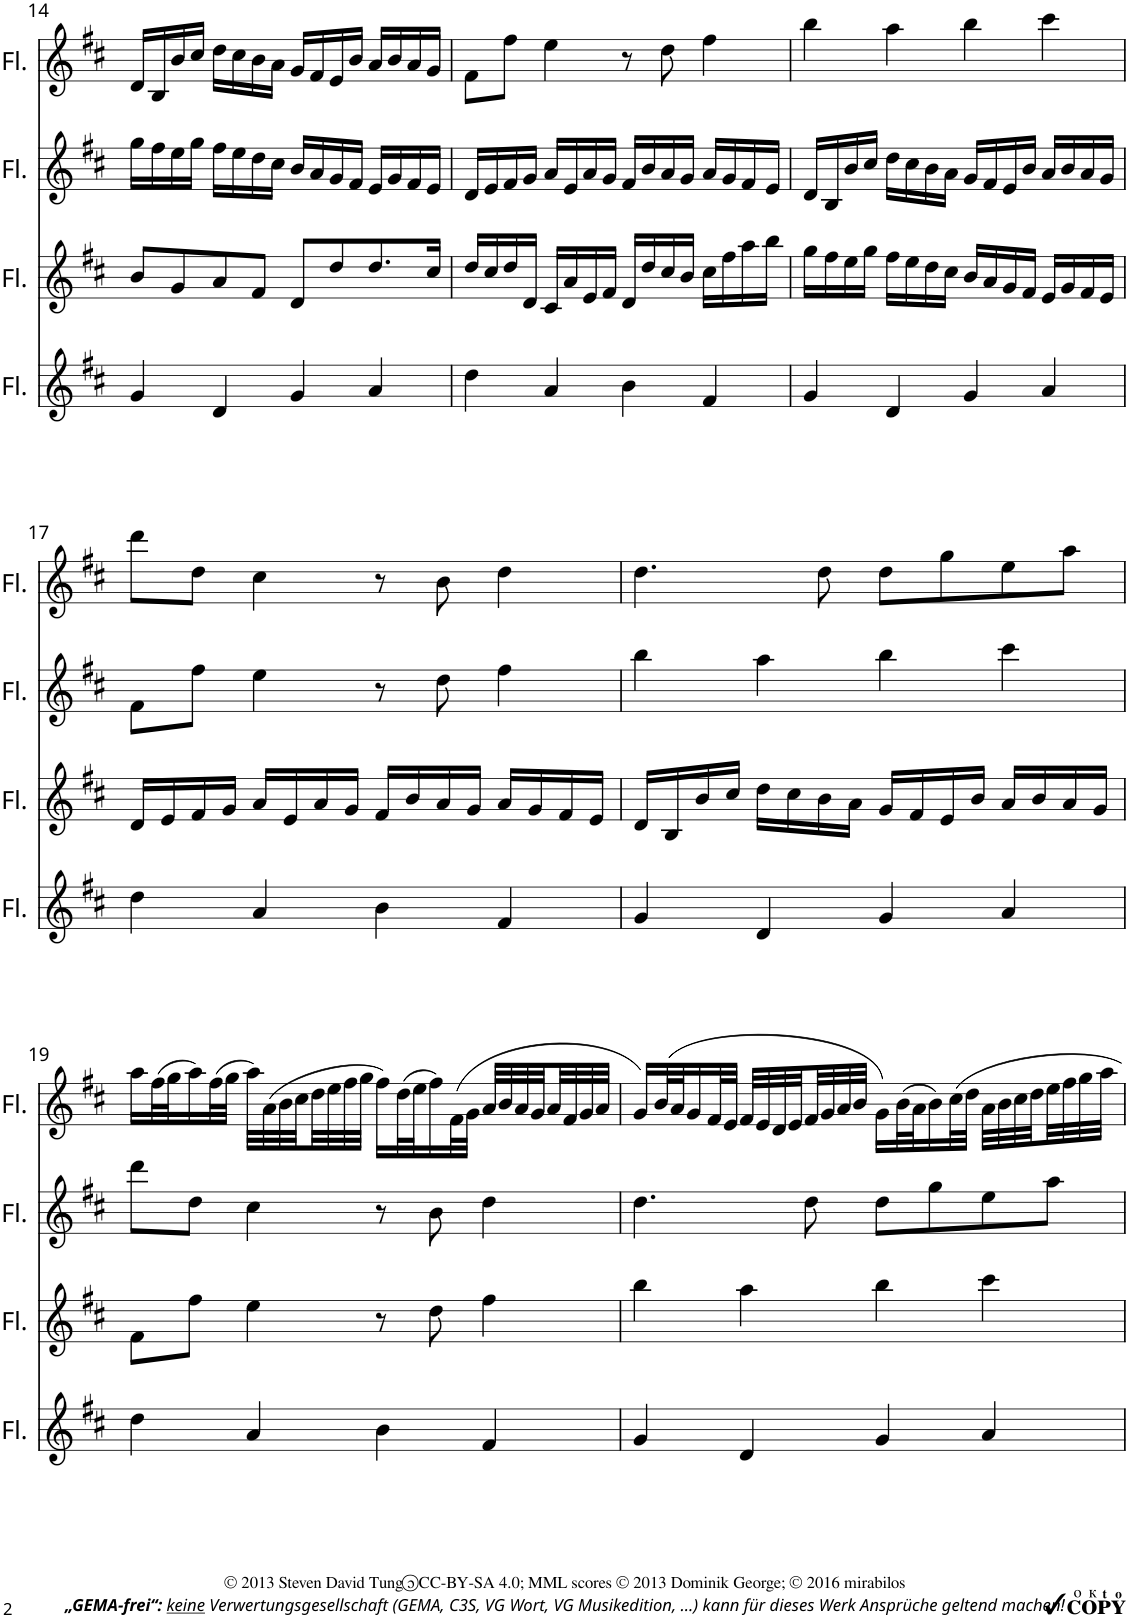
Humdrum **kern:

**kern	**kern	**kern	**kern
*part4	*part3	*part2	*part1
*staff4	*staff3	*staff2	*staff1
*I"Flöte	*I"Flöte	*I"Flöte	*I"Flöte
*I'Fl.	*I'Fl.	*I'Fl.	*I'Fl.
!!LO:PB:g=z
*clefG2	*clefG2	*clefG2	*clefG2
*k[f#c#]	*k[f#c#]	*k[f#c#]	*k[f#c#]
=14	=14	=14	=14
4g/	8b/L	16gg\LL	16d/LL
.	.	16ff#\	16B/
.	8g/	16ee\	16b/
.	.	16gg\JJ	16cc#/JJ
4d/	8a/	16ff#\LL	16dd\LL
.	.	16ee\	16cc#\
.	8f#/J	16dd\	16b\
.	.	16cc#\JJ	16a\JJ
4g/	8d/L	16b/LL	16g/LL
.	.	16a/	16f#/
.	8dd/	16g/	16e/
.	.	16f#/JJ	16b/JJ
4a/	8.dd/	16e/LL	16a/LL
.	.	16g/	16b/
.	.	16f#/	16a/
.	16cc#/Jk	16e/JJ	16g/JJ
=15	=15	=15	=15
4dd\	16dd/LL	16d/LL	8f#\L
.	16cc#/	16e/	.
.	16dd/	16f#/	8ff#\J
.	16d/JJ	16g/JJ	.
4a/	16c#/LL	16a/LL	4ee\
.	16a/	16e/	.
.	16e/	16a/	.
.	16f#/JJ	16g/JJ	.
4b\	16d/LL	16f#/LL	8r
.	16dd/	16b/	.
.	16cc#/	16a/	8dd\
.	16b/JJ	16g/JJ	.
4f#/	16cc#\LL	16a/LL	4ff#\
.	16ff#\	16g/	.
.	16aa\	16f#/	.
.	16bb\JJ	16e/JJ	.
=16	=16	=16	=16
4g/	16gg\LL	16d/LL	4bb\
.	16ff#\	16B/	.
.	16ee\	16b/	.
.	16gg\JJ	16cc#/JJ	.
4d/	16ff#\LL	16dd\LL	4aa\
.	16ee\	16cc#\	.
.	16dd\	16b\	.
.	16cc#\JJ	16a\JJ	.
4g/	16b/LL	16g/LL	4bb\
.	16a/	16f#/	.
.	16g/	16e/	.
.	16f#/JJ	16b/JJ	.
4a/	16e/LL	16a/LL	4ccc#\
.	16g/	16b/	.
.	16f#/	16a/	.
.	16e/JJ	16g/JJ	.
!!LO:LB:g=z
=17	=17	=17	=17
4dd\	16d/LL	8f#\L	8ddd\L
.	16e/	.	.
.	16f#/	8ff#\J	8dd\J
.	16g/JJ	.	.
4a/	16a/LL	4ee\	4cc#\
.	16e/	.	.
.	16a/	.	.
.	16g/JJ	.	.
4b\	16f#/LL	8r	8r
.	16b/	.	.
.	16a/	8dd\	8b\
.	16g/JJ	.	.
4f#/	16a/LL	4ff#\	4dd\
.	16g/	.	.
.	16f#/	.	.
.	16e/JJ	.	.
=18	=18	=18	=18
4g/	16d/LL	4bb\	4.dd\
.	16B/	.	.
.	16b/	.	.
.	16cc#/JJ	.	.
4d/	16dd\LL	4aa\	.
.	16cc#\	.	.
.	16b\	.	8dd\
.	16a\JJ	.	.
4g/	16g/LL	4bb\	8dd\L
.	16f#/	.	.
.	16e/	.	8gg\
.	16b/JJ	.	.
4a/	16a/LL	4ccc#\	8ee\
.	16b/	.	.
.	16a/	.	8aa\J
.	16g/JJ	.	.
!!LO:LB:g=z
=19	=19	=19	=19
4dd\	8f#\L	8ddd\L	16aa\LL
.	.	.	(32ff#\L
.	.	.	32gg\J
.	8ff#\J	8dd\J	16aa\)
.	.	.	(32ff#\L
.	.	.	32gg\JJJ
4a/	4ee\	4cc#\	32aa\LLL)
.	.	.	(32a\
.	.	.	32b\
.	.	.	32cc#\
.	.	.	32dd\
.	.	.	32ee\
.	.	.	32ff#\
.	.	.	32gg\JJJ
4b\	8r	8r	16ff#\LL)
.	.	.	(32dd\L
.	.	.	32ee\J
.	8dd\	8b\	16ff#\)
.	.	.	(32f#\L
.	.	.	32g\JJJ
4f#/	4ff#\	4dd\	32a/LLL
.	.	.	32b/
.	.	.	32a/
.	.	.	32g/
.	.	.	32a/
.	.	.	32f#/
.	.	.	32g/
.	.	.	32a/JJJ
=20	=20	=20	=20
4g/	4bb\	4.dd\	16g/LL)
.	.	.	(32b/L
.	.	.	32a/J
.	.	.	16g/
.	.	.	32f#/L
.	.	.	32e/JJJ
4d/	4aa\	.	32f#/LLL
.	.	.	32e/
.	.	.	32d/
.	.	.	32e/
.	.	8dd\	32f#/
.	.	.	32g/
.	.	.	32a/
.	.	.	32b/JJJ
4g/	4bb\	8dd\L	16g\LL)
.	.	.	(32b\L
.	.	.	32a\J
.	.	8gg\	16b\)
.	.	.	32cc#\L
.	.	.	32dd\JJJ
4a/	4ccc#\	8ee\	32a\LLL
.	.	.	32b\
.	.	.	32cc#\
.	.	.	32dd\
.	.	8aa\J	32ee\
.	.	.	32ff#\
.	.	.	32gg\
.	.	.	32aa\JJJ
=	=	=	=
*-	*-	*-	*-
